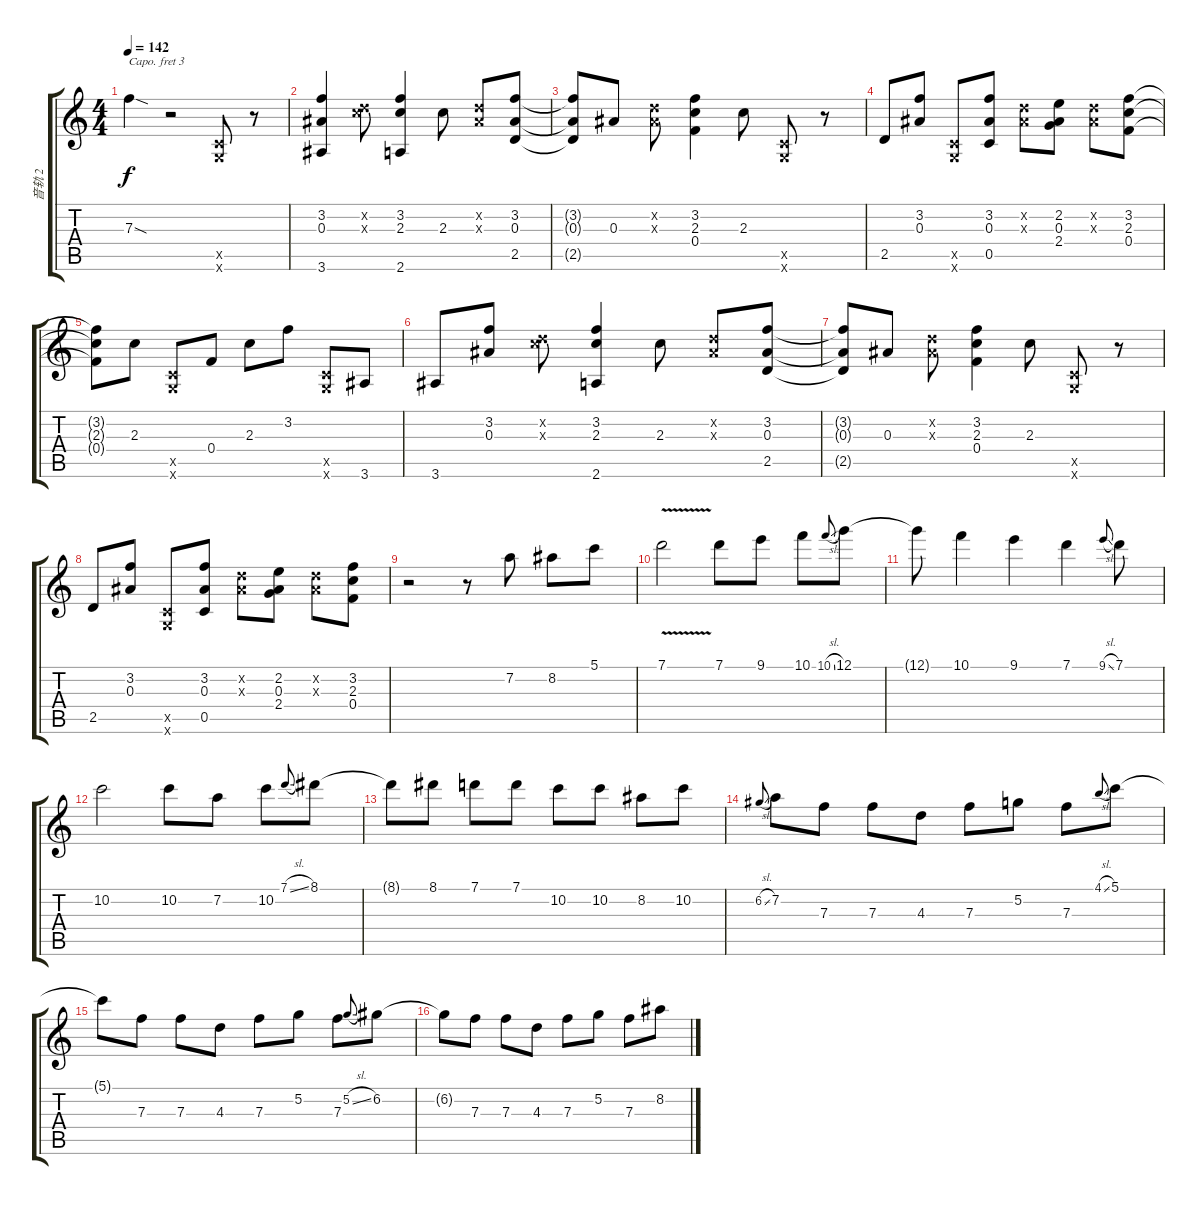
\track ("音轨 2" "音轨 2") {instrument acousticguitarsteel}
\staff {score tabs}
\capo 3
\tuning (E4 B3 G3 D3 A2 E2) {hide}
\ts (4 4)
\tempo 142
\clef g2
\ks c
7.3{sod t}.4{dy f} r.2 (0.5{x} 0.6{x}).8 r.8 |
(3.2 0.3 3.6).4 (0.2{x} 2.3{x}).8 (3.2 2.3 2.6).4 2.3.8 (0.2{x} 0.3{x}).8 (3.2 0.3 2.5).8 |
(3.2{t} 0.3{t} 2.5{t}).8 0.3.8 (0.2{x} 0.3{x}).8 (3.2 2.3 0.4).4 2.3.8 (0.5{x} 0.6{x}).8 r.8 |
2.5.8 (3.2 0.3).8 (0.5{x} 0.6{x}).8 (3.2 0.3 0.5).8 (0.2{x} 0.3{x}).8 (2.2 0.3 2.4).8 (0.2{x} 0.3{x}).8 (3.2 2.3 0.4).8 |
(3.2{t} 2.3{t} 0.4{t}).8 2.3.8 (0.5{x} 0.6{x}).8 0.4.8 2.3.8 3.2.8 (0.5{x} 0.6{x}).8 3.6.8 |
3.6.8 (3.2 0.3).8 (0.2{x} 2.3{x}).8 (3.2 2.3 2.6).4 2.3.8 (0.2{x} 0.3{x}).8 (3.2 0.3 2.5).8 |
(3.2{t} 0.3{t} 2.5{t}).8 0.3.8 (0.2{x} 0.3{x}).8 (3.2 2.3 0.4).4 2.3.8 (0.5{x} 0.6{x}).8 r.8 |
2.5.8 (3.2 0.3).8 (0.5{x} 0.6{x}).8 (3.2 0.3 0.5).8 (0.2{x} 0.3{x}).8 (2.2 0.3 2.4).8 (0.2{x} 0.3{x}).8 (3.2 2.3 0.4).8 |
r.2 r.8 7.2.8 8.2.8 5.1.8 |
7.1{v}.2 7.1.8 9.1.8 10.1.8 10.1{sl}.8{gr onbeat} 12.1.8 |
12.1{t}.8 10.1.4 9.1.4 7.1.4 9.1{sl}.8{gr onbeat} 7.1.8 |
10.2.2 10.2.8 7.2.8 10.2.8 7.1{sl}.8{gr onbeat} 8.1.8 |
8.1{t}.8 8.1.8 7.1.8 7.1.8 10.2.8 10.2.8 8.2.8 10.2.8 |
6.2{sl}.8{gr onbeat} 7.2.8 7.3.8 7.3.8 4.3.8 7.3.8 5.2.8 7.3.8 4.1{sl}.8{gr onbeat} 5.1.8 |
5.1{t}.8 7.3.8 7.3.8 4.3.8 7.3.8 5.2.8 7.3.8 5.2{sl}.8{gr onbeat} 6.2.8 |
6.2{t}.8 7.3.8 7.3.8 4.3.8 7.3.8 5.2.8 7.3.8 8.2.8
